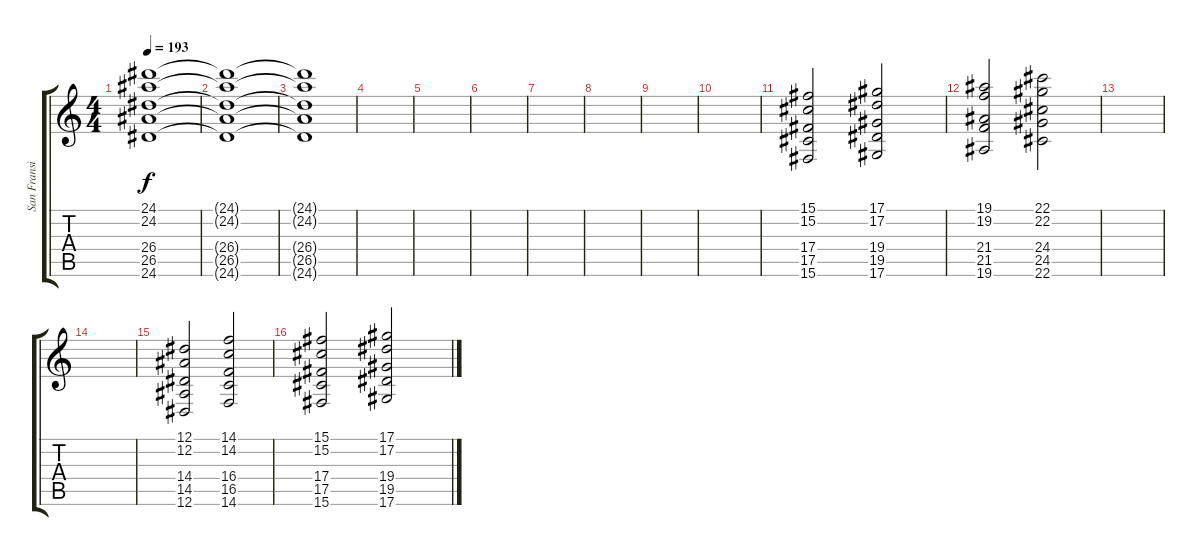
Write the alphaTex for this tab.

\track ("San Fransisco String Ensemble" "San Fransi") {instrument stringensemble1}
\staff {score tabs}
\tuning (Eb4 Bb3 Gb3 Db3 Ab2 Eb2) {hide}
\ts (4 4)
\tempo 193
\clef g2
\ks c
(24.1{t} 24.2{t} 26.4{t} 26.5{t} 24.6{t}).1{dy f} |
(24.1{t} 24.2{t} 26.4{t} 26.5{t} 24.6{t}).1 |
(24.1{t} 24.2{t} 26.4{t} 26.5{t} 24.6{t}).1 |
|
|
|
|
|
|
|
(15.1 15.2 17.4 17.5 15.6).2 (17.1 17.2 19.4 19.5 17.6).2 |
(19.1 19.2 21.4 21.5 19.6).2 (22.1 22.2 24.4 24.5 22.6).2 |
|
|
(12.1 12.2 14.4 14.5 12.6).2 (14.1 14.2 16.4 16.5 14.6).2 |
(15.1 15.2 17.4 17.5 15.6).2 (17.1 17.2 19.4 19.5 17.6).2
